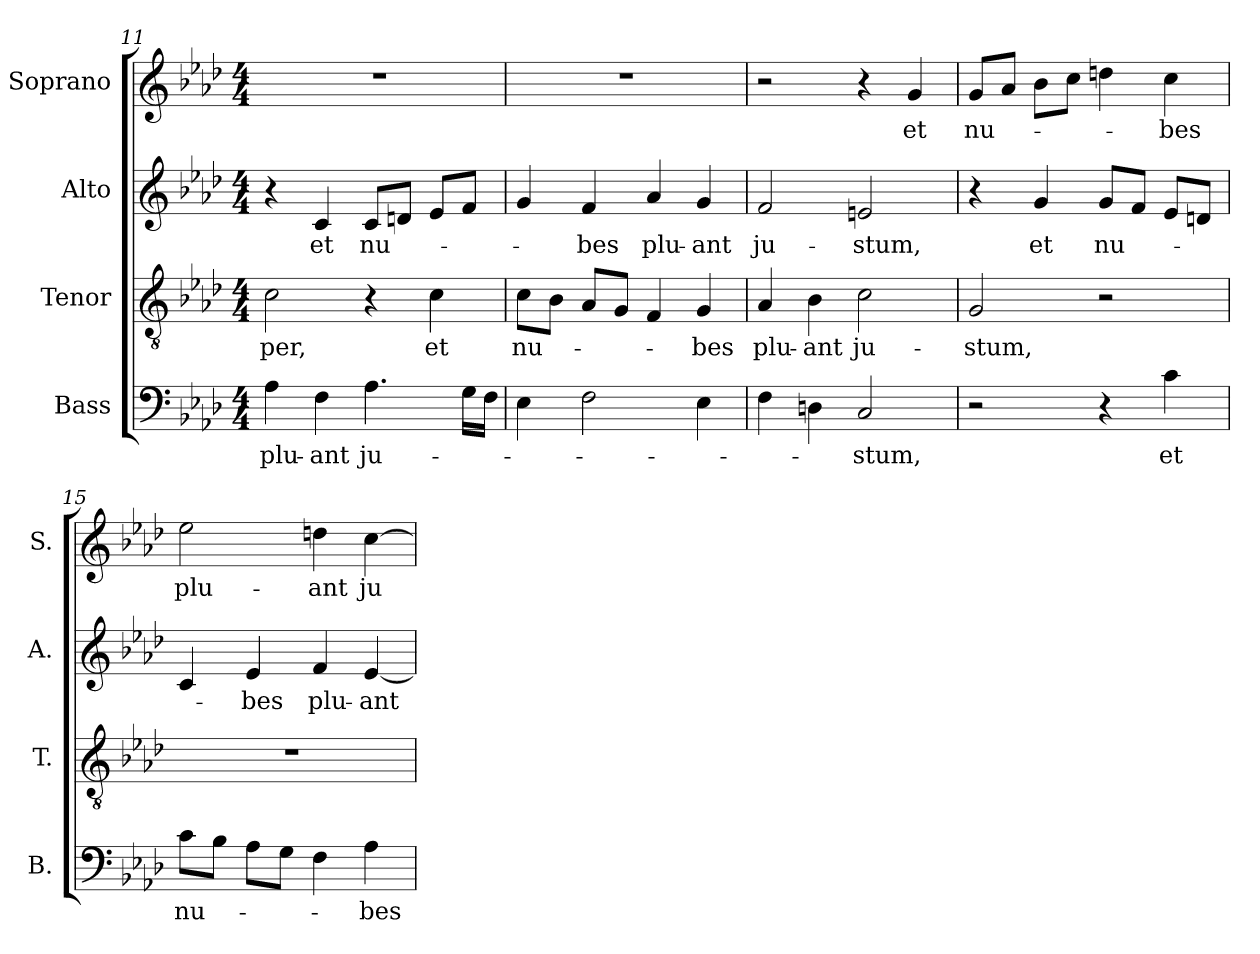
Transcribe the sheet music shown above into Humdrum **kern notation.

**kern	**text	**kern	**text	**kern	**text	**kern	**text
*part4	*part4	*part3	*part3	*part2	*part2	*part1	*part1
*staff4	*staff4	*staff3	*staff3	*staff2	*staff2	*staff1	*staff1
*I"Bass	*	*I"Tenor	*	*I"Alto	*	*I"Soprano	*
*I'B.	*	*I'T.	*	*I'A.	*	*I'S.	*
*clefF4	*	*clefGv2	*	*clefG2	*	*clefG2	*
*	*	*ITrd7c12	*	*	*	*	*
*k[b-e-a-d-]	*	*k[b-e-a-d-]	*	*k[b-e-a-d-]	*	*k[b-e-a-d-]	*
*A-:	*	*A-:	*	*A-:	*	*A-:	*
*M4/4	*	*M4/4	*	*M4/4	*	*M4/4	*
=11	=11	=11	=11	=11	=11	=11	=11
!	!LO:LY:b:color=#000000	!	!	!	!	!	!
!	!	!	!LO:LY:b:color=#000000	!	!	!	!
4A-i\	plu-	2Ci\	-per,	4r	.	1r	.
!	!LO:LY:b:color=#000000	!	!	!	!	!	!
!	!	!	!	!	!LO:LY:b:color=#000000	!	!
4Fi\	-ant	.	.	4ci/	et	.	.
!	!LO:LY:b:color=#000000	!	!	!	!	!	!
!	!	!	!	!	!LO:LY:b:color=#000000	!	!
4.A-i\	ju-	4r	.	8ci/L	nu-	.	.
.	.	.	.	8dni/J	.	.	.
!	!	!	!LO:LY:b:color=#000000	!	!	!	!
.	.	4Ci\	et	8e-i/L	.	.	.
16Gi\LL	.	.	.	8fi/J	.	.	.
16Fi\JJ	.	.	.	.	.	.	.
=12	=12	=12	=12	=12	=12	=12	=12
!	!	!	!LO:LY:b:color=#000000	!	!	!	!
4E-i\	.	8Ci\L	nu-	4gi/	.	1r	.
.	.	8BB-i\J	.	.	.	.	.
!	!	!	!	!	!LO:LY:b:color=#000000	!	!
2Fi\	.	8AA-i/L	.	4fi/	-bes	.	.
.	.	8GGi/J	.	.	.	.	.
!	!	!	!	!	!LO:LY:b:color=#000000	!	!
.	.	4FFi/	.	4a-i/	plu-	.	.
!	!	!	!LO:LY:b:color=#000000	!	!	!	!
!	!	!	!	!	!LO:LY:b:color=#000000	!	!
4E-i\	.	4GGi/	-bes	4gi/	-ant	.	.
!!LO:PB:g=z
=13	=13	=13	=13	=13	=13	=13	=13
!	!	!	!LO:LY:b:color=#000000	!	!	!	!
!	!	!	!	!	!LO:LY:b:color=#000000	!	!
4Fi\	.	4AA-i/	plu-	2fi/	ju-	2r	.
!	!	!	!LO:LY:b:color=#000000	!	!	!	!
4Dni\	.	4BB-i\	-ant	.	.	.	.
!	!LO:LY:b:color=#000000	!	!	!	!	!	!
!	!	!	!LO:LY:b:color=#000000	!	!	!	!
!	!	!	!	!	!LO:LY:b:color=#000000	!	!
2Ci/	-stum,	2Ci\	ju-	2eni/	-stum,	4r	.
!	!	!	!	!	!	!	!LO:LY:b:color=#000000
.	.	.	.	.	.	4gi/	et
=14	=14	=14	=14	=14	=14	=14	=14
!	!	!	!LO:LY:b:color=#000000	!	!	!	!
!	!	!	!	!	!	!	!LO:LY:b:color=#000000
2r	.	2GGi/	-stum,	4r	.	8gi/L	nu-
.	.	.	.	.	.	8a-i/J	.
!	!	!	!	!	!LO:LY:b:color=#000000	!	!
.	.	.	.	4gi/	et	8b-i\L	.
.	.	.	.	.	.	8cci\J	.
!	!	!	!	!	!LO:LY:b:color=#000000	!	!
4r	.	2r	.	8gi/L	nu-	4ddni\	.
.	.	.	.	8fi/J	.	.	.
!	!LO:LY:b:color=#000000	!	!	!	!	!	!
!	!	!	!	!	!	!	!LO:LY:b:color=#000000
4ci\	et	.	.	8e-i/L	.	4cci\	-bes
.	.	.	.	8dni/J	.	.	.
=15	=15	=15	=15	=15	=15	=15	=15
!	!LO:LY:b:color=#000000	!	!	!	!	!	!
!	!	!	!	!	!	!	!LO:LY:b:color=#000000
8ci\L	nu-	1r	.	4ci/	.	2ee-i\	plu-
8B-i\J	.	.	.	.	.	.	.
!	!	!	!	!	!LO:LY:b:color=#000000	!	!
8A-i\L	.	.	.	4e-i/	-bes	.	.
8Gi\J	.	.	.	.	.	.	.
!	!	!	!	!	!LO:LY:b:color=#000000	!	!
!	!	!	!	!	!	!	!LO:LY:b:color=#000000
4Fi\	.	.	.	4fi/	plu-	4ddni\	-ant
!	!LO:LY:b:color=#000000	!	!	!	!	!	!
!	!	!	!	!	!LO:LY:b:color=#000000	!	!
!	!	!	!	!	!	!	!LO:LY:b:color=#000000
4A-i\	-bes	.	.	[4e-i/	-ant	[4cci\	ju-
=	=	=	=	=	=	=	=
*-	*-	*-	*-	*-	*-	*-	*-
